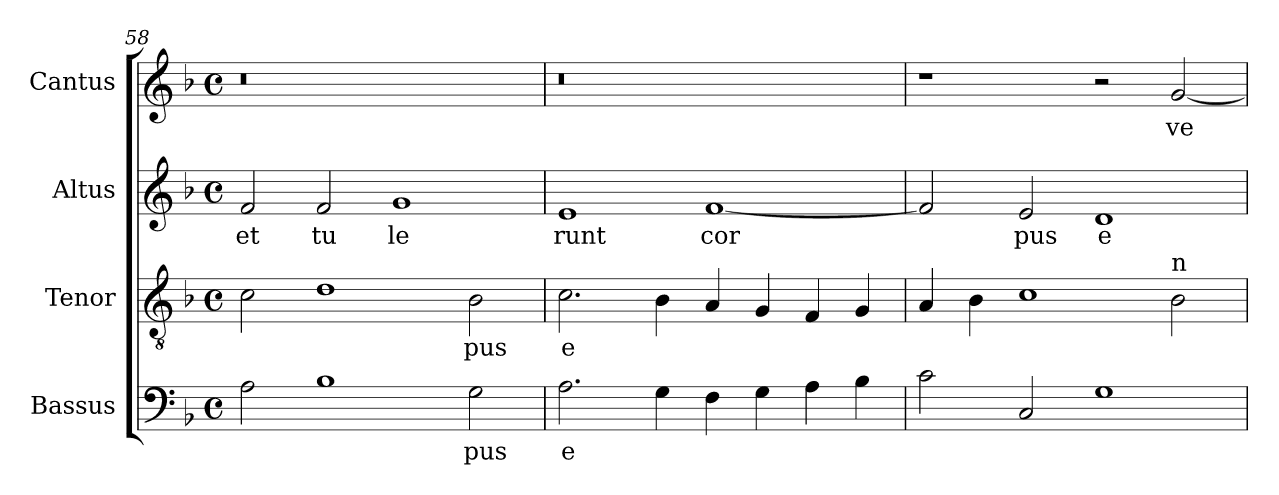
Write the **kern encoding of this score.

**kern	**text	**kern	**text	**kern	**text	**kern	**text
*part4	*part4	*part3	*part3	*part2	*part2	*part1	*part1
*staff4	*staff4	*staff3	*staff3	*staff2	*staff2	*staff1	*staff1
*I"Bassus	*	*I"Tenor	*	*I"Altus	*	*I"Cantus	*
*clefF4	*	*clefGv2	*	*clefG2	*	*clefG2	*
*k[b-]	*	*k[b-]	*	*k[b-]	*	*k[b-]	*
*F:	*	*F:	*	*F:	*	*F:	*
*M4/4	*	*M4/4	*	*M4/4	*	*M4/4	*
*met(c)	*	*met(c)	*	*met(c)	*	*met(c)	*
=58	=58	=58	=58	=58	=58	=58	=58
!	!	!	!	!	!LO:LY:b:cj	!	!
2A\	.	2c\	.	2f/	et	0r	.
!	!	!	!	!	!LO:LY:b:cj	!	!
1B-	.	1d	.	2f/	tu	.	.
!	!	!	!	!	!LO:LY:b:cj	!	!
.	.	.	.	1g	le	.	.
!	!LO:LY:b:cj	!	!LO:LY:b:cj	!	!	!	!
2G\	pus	2B-\	-pus	.	.	.	.
=59	=59	=59	=59	=59	=59	=59	=59
!	!LO:LY:b:cj	!	!LO:LY:b:cj	!	!LO:LY:b:cj	!	!
2.A\	e	2.c\	e	1e	runt	0r	.
4G\	.	4B-\	.	.	.	.	.
!	!	!	!	!	!LO:LY:b:cj	!	!
4F\	.	4A/	.	[<1f	cor	.	.
4G\	.	4G/	.	.	.	.	.
4A\	.	4F/	.	.	.	.	.
4B-\	.	4G/	.	.	.	.	.
=60	=60	=60	=60	=60	=60	=60	=60
2c\	.	4A/	.	2f/]	.	1r	.
.	.	4B-\	.	.	.	.	.
!	!	!	!	!	!LO:LY:b:cj	!	!
2C/	.	1c	.	2e/	pus	.	.
!	!	!	!	!	!LO:LY:b:cj	!	!
1G	.	.	.	1d	e	2r	.
!	!	!LO:TX:a:t=n	!	!	!	!	!
!	!	!	!	!	!	!	!LO:LY:b:cj
.	.	2B-\	.	.	.	[<2g/	ve
=	=	=	=	=	=	=	=
*-	*-	*-	*-	*-	*-	*-	*-
